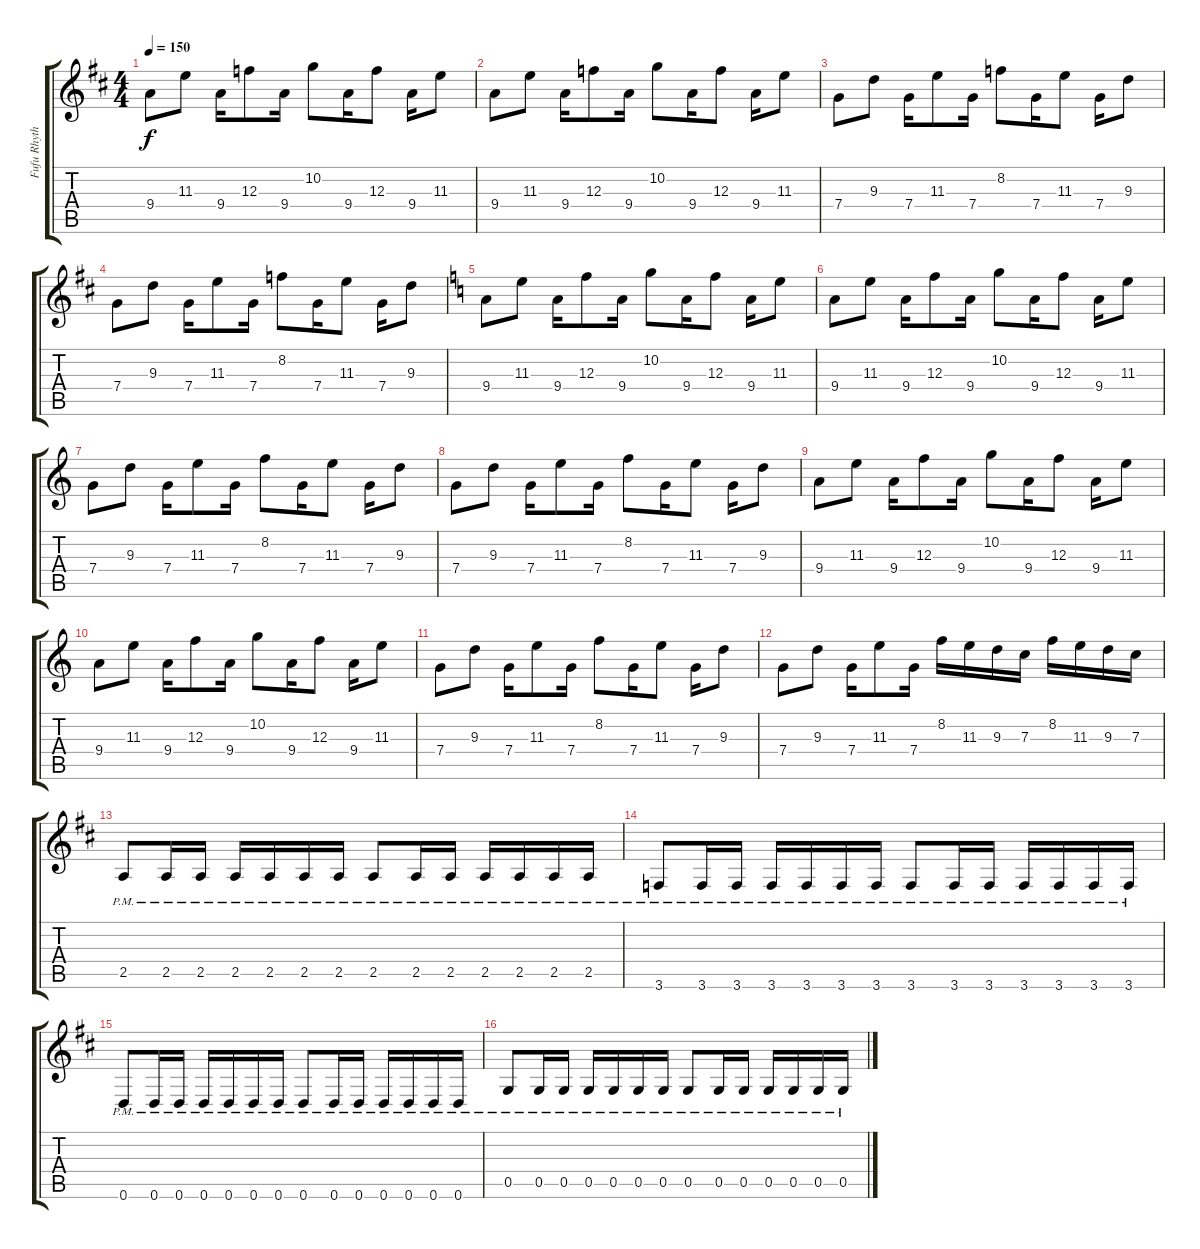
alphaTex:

\track ("Fufu Rhythm" "Fufu Rhyth") {instrument distortionguitar}
\staff {score tabs}
\tuning (D4 A3 F3 C3 G2 D2) {hide}
\ts (4 4)
\tempo 150
\clef g2
\ks d
9.4.8{dy f instrument distortionguitar} 11.3.8 9.4.16 12.3.8 9.4.16 10.2.8 9.4.16 12.3.8 9.4.16 11.3.8 |
9.4.8 11.3.8 9.4.16 12.3.8 9.4.16 10.2.8 9.4.16 12.3.8 9.4.16 11.3.8 |
7.4.8 9.3.8 7.4.16 11.3.8 7.4.16 8.2.8 7.4.16 11.3.8 7.4.16 9.3.8 |
7.4.8 9.3.8 7.4.16 11.3.8 7.4.16 8.2.8 7.4.16 11.3.8 7.4.16 9.3.8 |
\ks c
9.4.8 11.3.8 9.4.16 12.3.8 9.4.16 10.2.8 9.4.16 12.3.8 9.4.16 11.3.8 |
9.4.8 11.3.8 9.4.16 12.3.8 9.4.16 10.2.8 9.4.16 12.3.8 9.4.16 11.3.8 |
7.4.8 9.3.8 7.4.16 11.3.8 7.4.16 8.2.8 7.4.16 11.3.8 7.4.16 9.3.8 |
7.4.8 9.3.8 7.4.16 11.3.8 7.4.16 8.2.8 7.4.16 11.3.8 7.4.16 9.3.8 |
9.4.8 11.3.8 9.4.16 12.3.8 9.4.16 10.2.8 9.4.16 12.3.8 9.4.16 11.3.8 |
9.4.8 11.3.8 9.4.16 12.3.8 9.4.16 10.2.8 9.4.16 12.3.8 9.4.16 11.3.8 |
7.4.8 9.3.8 7.4.16 11.3.8 7.4.16 8.2.8 7.4.16 11.3.8 7.4.16 9.3.8 |
7.4.8 9.3.8 7.4.16 11.3.8 7.4.16 8.2.16 11.3.16 9.3.16 7.3.16 8.2.16 11.3.16 9.3.16 7.3.16 |
\ks d
2.5{pm}.8 2.5{pm}.16 2.5{pm}.16 2.5{pm}.16 2.5{pm}.16 2.5{pm}.16 2.5{pm}.16 2.5{pm}.8 2.5{pm}.16 2.5{pm}.16 2.5{pm}.16 2.5{pm}.16 2.5{pm}.16 2.5{pm}.16 |
3.6{pm}.8 3.6{pm}.16 3.6{pm}.16 3.6{pm}.16 3.6{pm}.16 3.6{pm}.16 3.6{pm}.16 3.6{pm}.8 3.6{pm}.16 3.6{pm}.16 3.6{pm}.16 3.6{pm}.16 3.6{pm}.16 3.6{pm}.16 |
0.6{pm}.8 0.6{pm}.16 0.6{pm}.16 0.6{pm}.16 0.6{pm}.16 0.6{pm}.16 0.6{pm}.16 0.6{pm}.8 0.6{pm}.16 0.6{pm}.16 0.6{pm}.16 0.6{pm}.16 0.6{pm}.16 0.6{pm}.16 |
0.5{pm}.8 0.5{pm}.16 0.5{pm}.16 0.5{pm}.16 0.5{pm}.16 0.5{pm}.16 0.5{pm}.16 0.5{pm}.8 0.5{pm}.16 0.5{pm}.16 0.5{pm}.16 0.5{pm}.16 0.5{pm}.16 0.5{pm}.16
